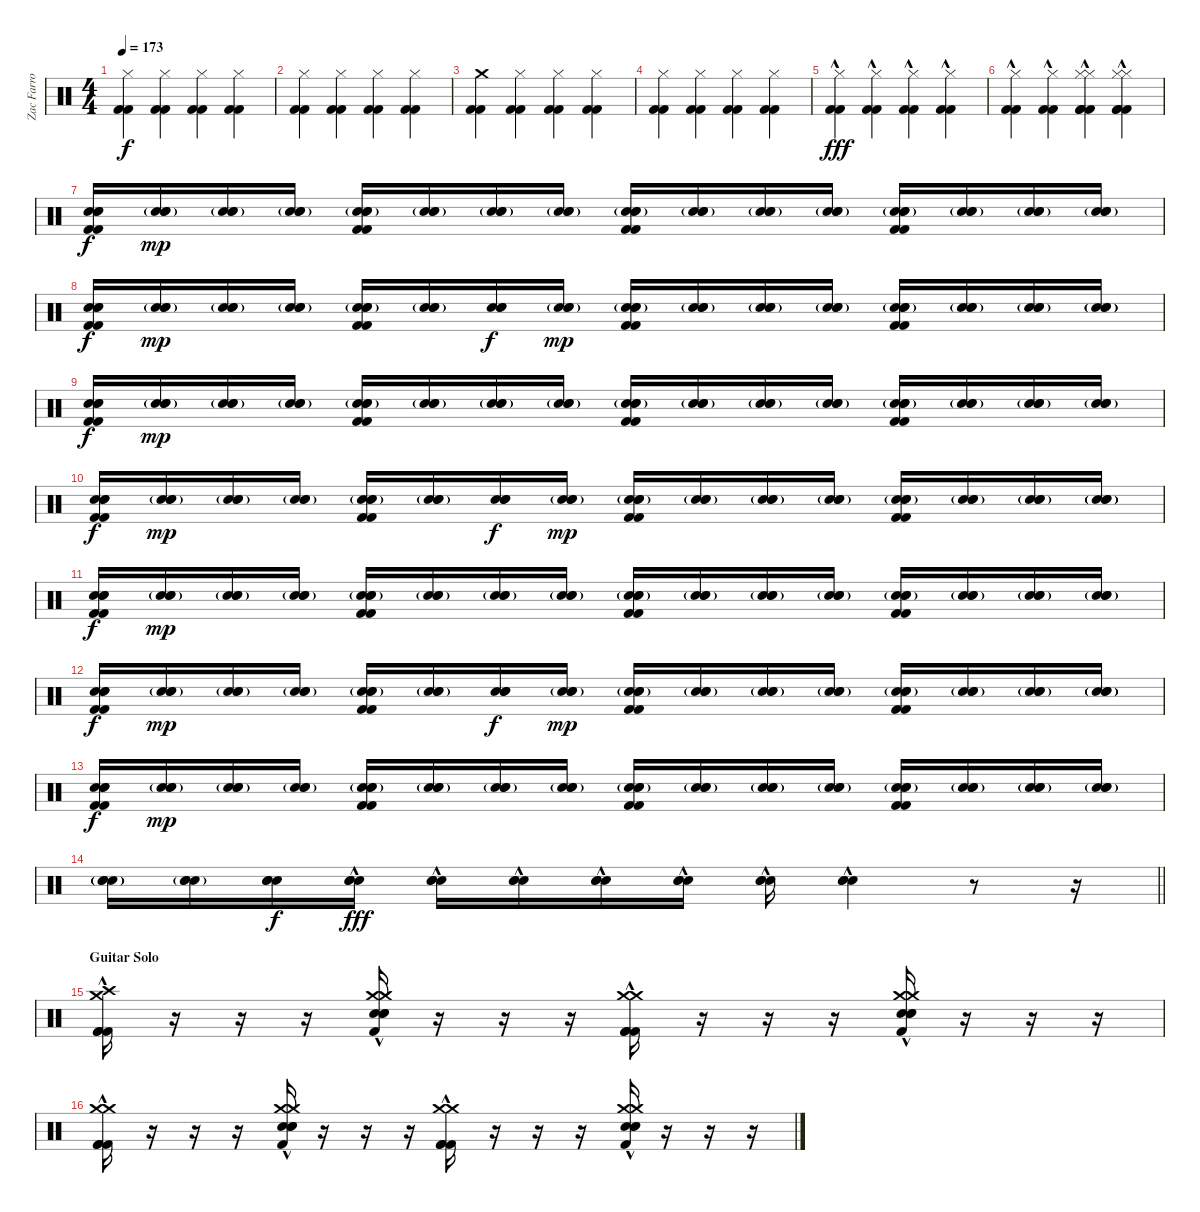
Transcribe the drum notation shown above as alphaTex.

\track ("Zac Farro" "Zac Farro") {instrument percussion}
\staff {score}
\articulation defaults
\ts (4 4)
\tempo 173
\clef neutral
\ks c
("Hi-Hat (closed)" "Kick (hit) 2" "Kick (hit) 2").4{dy f} ("Hi-Hat (closed)" "Kick (hit) 2" "Kick (hit) 2").4 ("Hi-Hat (closed)" "Kick (hit) 2" "Kick (hit) 2").4 ("Hi-Hat (closed)" "Kick (hit) 2" "Kick (hit) 2").4 |
("Hi-Hat (closed)" "Kick (hit) 2" "Kick (hit) 2").4 ("Hi-Hat (closed)" "Kick (hit) 2" "Kick (hit) 2").4 ("Hi-Hat (closed)" "Kick (hit) 2" "Kick (hit) 2").4 ("Hi-Hat (closed)" "Kick (hit) 2" "Kick (hit) 2").4 |
("Crash medium (hit)" "Kick (hit) 2" "Kick (hit) 2").4 ("Hi-Hat (closed)" "Kick (hit) 2" "Kick (hit) 2").4 ("Hi-Hat (closed)" "Kick (hit) 2" "Kick (hit) 2").4 ("Hi-Hat (closed)" "Kick (hit) 2" "Kick (hit) 2").4 |
("Hi-Hat (closed)" "Kick (hit) 2" "Kick (hit) 2").4 ("Hi-Hat (closed)" "Kick (hit) 2" "Kick (hit) 2").4 ("Hi-Hat (closed)" "Kick (hit) 2" "Kick (hit) 2").4 ("Hi-Hat (closed)" "Kick (hit) 2" "Kick (hit) 2").4 |
("Hi-Hat (closed)"{hac} "Kick (hit) 2" "Kick (hit) 2").4{dy fff} ("Hi-Hat (closed)"{hac} "Kick (hit) 2" "Kick (hit) 2").4 ("Hi-Hat (closed)"{hac} "Kick (hit) 2" "Kick (hit) 2"{hac}).4{volume 16} ("Hi-Hat (closed)"{hac} "Kick (hit) 2"{hac} "Kick (hit) 2"{hac}).4 |
("Hi-Hat (closed)"{hac} "Kick (hit) 2"{hac} "Kick (hit) 2"{hac}).4 ("Hi-Hat (closed)"{hac} "Kick (hit) 2"{hac} "Kick (hit) 2"{hac}).4 ("Hi-Hat (closed)"{hac} "Hi-Hat (closed)"{hac} "Kick (hit) 2" "Kick (hit) 2"{hac} "Kick (hit) 2"{hac}).4 ("Hi-Hat (closed)"{hac} "Hi-Hat (closed)"{hac} "Kick (hit) 2"{hac} "Kick (hit) 2"{hac} "Kick (hit) 2"{hac}).4 |
("Electric Snare (hit)" "Electric Snare (hit)" "Snare (hit) 2" "Kick (hit) 2" "Kick (hit) 2").16{dy f} ("Electric Snare (hit)"{g} "Electric Snare (hit)"{g} "Snare (hit) 2"{g}).16{dy mp} ("Electric Snare (hit)"{g} "Electric Snare (hit)"{g} "Snare (hit) 2"{g}).16 ("Electric Snare (hit)"{g} "Electric Snare (hit)"{g} "Snare (hit) 2"{g}).16 ("Electric Snare (hit)"{g} "Electric Snare (hit)"{g} "Snare (hit) 2"{g} "Kick (hit) 2" "Kick (hit) 2").16 ("Electric Snare (hit)"{g} "Electric Snare (hit)"{g} "Snare (hit) 2"{g}).16 ("Electric Snare (hit)"{g} "Electric Snare (hit)"{g} "Snare (hit) 2"{g}).16 ("Electric Snare (hit)"{g} "Electric Snare (hit)"{g} "Snare (hit) 2"{g}).16 ("Electric Snare (hit)"{g} "Electric Snare (hit)"{g} "Snare (hit) 2"{g} "Kick (hit) 2" "Kick (hit) 2").16 ("Electric Snare (hit)"{g} "Electric Snare (hit)"{g} "Snare (hit) 2"{g}).16 ("Electric Snare (hit)"{g} "Electric Snare (hit)"{g} "Snare (hit) 2"{g}).16 ("Electric Snare (hit)"{g} "Electric Snare (hit)"{g} "Snare (hit) 2"{g}).16 ("Electric Snare (hit)"{g} "Electric Snare (hit)"{g} "Snare (hit) 2"{g} "Kick (hit) 2" "Kick (hit) 2").16 ("Electric Snare (hit)"{g} "Electric Snare (hit)"{g} "Snare (hit) 2"{g}).16 ("Electric Snare (hit)"{g} "Electric Snare (hit)"{g} "Snare (hit) 2"{g}).16 ("Electric Snare (hit)"{g} "Electric Snare (hit)"{g} "Snare (hit) 2"{g}).16 |
("Electric Snare (hit)" "Electric Snare (hit)" "Snare (hit) 2" "Kick (hit) 2" "Kick (hit) 2").16{dy f} ("Electric Snare (hit)"{g} "Electric Snare (hit)"{g} "Snare (hit) 2"{g}).16{dy mp} ("Electric Snare (hit)"{g} "Electric Snare (hit)"{g} "Snare (hit) 2"{g}).16 ("Electric Snare (hit)" "Electric Snare (hit)"{g} "Snare (hit) 2").16 ("Electric Snare (hit)"{g} "Electric Snare (hit)"{g} "Snare (hit) 2"{g} "Kick (hit) 2" "Kick (hit) 2").16 ("Electric Snare (hit)"{g} "Electric Snare (hit)"{g} "Snare (hit) 2"{g}).16 ("Electric Snare (hit)" "Electric Snare (hit)" "Snare (hit) 2").16{dy f} ("Electric Snare (hit)"{g} "Electric Snare (hit)"{g} "Snare (hit) 2"{g}).16{dy mp} ("Electric Snare (hit)"{g} "Electric Snare (hit)"{g} "Snare (hit) 2"{g} "Kick (hit) 2" "Kick (hit) 2").16 ("Electric Snare (hit)"{g} "Electric Snare (hit)"{g} "Snare (hit) 2"{g}).16 ("Electric Snare (hit)"{g} "Electric Snare (hit)"{g} "Snare (hit) 2"{g}).16 ("Electric Snare (hit)"{g} "Electric Snare (hit)"{g} "Snare (hit) 2"{g}).16 ("Electric Snare (hit)"{g} "Electric Snare (hit)"{g} "Snare (hit) 2"{g} "Kick (hit) 2" "Kick (hit) 2").16 ("Electric Snare (hit)" "Electric Snare (hit)"{g} "Snare (hit) 2"{g}).16 ("Electric Snare (hit)" "Electric Snare (hit)"{g} "Snare (hit) 2").16 ("Electric Snare (hit)"{g} "Electric Snare (hit)" "Snare (hit) 2"{g}).16 |
("Electric Snare (hit)" "Electric Snare (hit)" "Snare (hit) 2" "Kick (hit) 2" "Kick (hit) 2").16{dy f} ("Electric Snare (hit)"{g} "Electric Snare (hit)"{g} "Snare (hit) 2"{g}).16{dy mp} ("Electric Snare (hit)"{g} "Electric Snare (hit)"{g} "Snare (hit) 2"{g}).16 ("Electric Snare (hit)"{g} "Electric Snare (hit)"{g} "Snare (hit) 2"{g}).16 ("Electric Snare (hit)"{g} "Electric Snare (hit)"{g} "Snare (hit) 2"{g} "Kick (hit) 2" "Kick (hit) 2").16 ("Electric Snare (hit)"{g} "Electric Snare (hit)"{g} "Snare (hit) 2"{g}).16 ("Electric Snare (hit)"{g} "Electric Snare (hit)"{g} "Snare (hit) 2"{g}).16 ("Electric Snare (hit)"{g} "Electric Snare (hit)"{g} "Snare (hit) 2"{g}).16 ("Electric Snare (hit)"{g} "Electric Snare (hit)"{g} "Snare (hit) 2"{g} "Kick (hit) 2" "Kick (hit) 2").16 ("Electric Snare (hit)"{g} "Electric Snare (hit)"{g} "Snare (hit) 2"{g}).16 ("Electric Snare (hit)"{g} "Electric Snare (hit)"{g} "Snare (hit) 2"{g}).16 ("Electric Snare (hit)"{g} "Electric Snare (hit)"{g} "Snare (hit) 2"{g}).16 ("Electric Snare (hit)"{g} "Electric Snare (hit)"{g} "Snare (hit) 2"{g} "Kick (hit) 2" "Kick (hit) 2").16 ("Electric Snare (hit)"{g} "Electric Snare (hit)"{g} "Snare (hit) 2"{g}).16 ("Electric Snare (hit)"{g} "Electric Snare (hit)"{g} "Snare (hit) 2"{g}).16 ("Electric Snare (hit)"{g} "Electric Snare (hit)"{g} "Snare (hit) 2"{g}).16 |
("Electric Snare (hit)" "Electric Snare (hit)" "Snare (hit) 2" "Kick (hit) 2" "Kick (hit) 2").16{dy f} ("Electric Snare (hit)"{g} "Electric Snare (hit)"{g} "Snare (hit) 2"{g}).16{dy mp} ("Electric Snare (hit)"{g} "Electric Snare (hit)"{g} "Snare (hit) 2"{g}).16 ("Electric Snare (hit)" "Electric Snare (hit)"{g} "Snare (hit) 2").16 ("Electric Snare (hit)"{g} "Electric Snare (hit)"{g} "Snare (hit) 2"{g} "Kick (hit) 2" "Kick (hit) 2").16 ("Electric Snare (hit)"{g} "Electric Snare (hit)"{g} "Snare (hit) 2"{g}).16 ("Electric Snare (hit)" "Electric Snare (hit)" "Snare (hit) 2").16{dy f} ("Electric Snare (hit)"{g} "Electric Snare (hit)"{g} "Snare (hit) 2"{g}).16{dy mp} ("Electric Snare (hit)"{g} "Electric Snare (hit)"{g} "Snare (hit) 2"{g} "Kick (hit) 2" "Kick (hit) 2").16 ("Electric Snare (hit)"{g} "Electric Snare (hit)"{g} "Snare (hit) 2"{g}).16 ("Electric Snare (hit)"{g} "Electric Snare (hit)"{g} "Snare (hit) 2"{g}).16 ("Electric Snare (hit)"{g} "Electric Snare (hit)"{g} "Snare (hit) 2"{g}).16 ("Electric Snare (hit)"{g} "Electric Snare (hit)"{g} "Snare (hit) 2"{g} "Kick (hit) 2" "Kick (hit) 2").16 ("Electric Snare (hit)" "Electric Snare (hit)"{g} "Snare (hit) 2"{g}).16 ("Electric Snare (hit)" "Electric Snare (hit)"{g} "Snare (hit) 2").16 ("Electric Snare (hit)"{g} "Electric Snare (hit)" "Snare (hit) 2"{g}).16 |
("Electric Snare (hit)" "Electric Snare (hit)" "Snare (hit) 2" "Kick (hit) 2" "Kick (hit) 2").16{dy f} ("Electric Snare (hit)"{g} "Electric Snare (hit)"{g} "Snare (hit) 2"{g}).16{dy mp} ("Electric Snare (hit)"{g} "Electric Snare (hit)"{g} "Snare (hit) 2"{g}).16 ("Electric Snare (hit)"{g} "Electric Snare (hit)"{g} "Snare (hit) 2"{g}).16 ("Electric Snare (hit)"{g} "Electric Snare (hit)"{g} "Snare (hit) 2"{g} "Kick (hit) 2" "Kick (hit) 2").16 ("Electric Snare (hit)"{g} "Electric Snare (hit)"{g} "Snare (hit) 2"{g}).16 ("Electric Snare (hit)"{g} "Electric Snare (hit)"{g} "Snare (hit) 2"{g}).16 ("Electric Snare (hit)"{g} "Electric Snare (hit)"{g} "Snare (hit) 2"{g}).16 ("Electric Snare (hit)"{g} "Electric Snare (hit)"{g} "Snare (hit) 2"{g} "Kick (hit) 2" "Kick (hit) 2").16 ("Electric Snare (hit)"{g} "Electric Snare (hit)"{g} "Snare (hit) 2"{g}).16 ("Electric Snare (hit)"{g} "Electric Snare (hit)"{g} "Snare (hit) 2"{g}).16 ("Electric Snare (hit)"{g} "Electric Snare (hit)"{g} "Snare (hit) 2"{g}).16 ("Electric Snare (hit)"{g} "Electric Snare (hit)"{g} "Snare (hit) 2"{g} "Kick (hit) 2" "Kick (hit) 2").16 ("Electric Snare (hit)"{g} "Electric Snare (hit)"{g} "Snare (hit) 2"{g}).16 ("Electric Snare (hit)"{g} "Electric Snare (hit)"{g} "Snare (hit) 2"{g}).16 ("Electric Snare (hit)"{g} "Electric Snare (hit)"{g} "Snare (hit) 2"{g}).16 |
("Electric Snare (hit)" "Electric Snare (hit)" "Snare (hit) 2" "Kick (hit) 2" "Kick (hit) 2").16{dy f} ("Electric Snare (hit)"{g} "Electric Snare (hit)"{g} "Snare (hit) 2"{g}).16{dy mp} ("Electric Snare (hit)"{g} "Electric Snare (hit)"{g} "Snare (hit) 2"{g}).16 ("Electric Snare (hit)" "Electric Snare (hit)"{g} "Snare (hit) 2").16 ("Electric Snare (hit)"{g} "Electric Snare (hit)"{g} "Snare (hit) 2"{g} "Kick (hit) 2" "Kick (hit) 2").16 ("Electric Snare (hit)"{g} "Electric Snare (hit)"{g} "Snare (hit) 2"{g}).16 ("Electric Snare (hit)" "Electric Snare (hit)" "Snare (hit) 2").16{dy f} ("Electric Snare (hit)"{g} "Electric Snare (hit)"{g} "Snare (hit) 2"{g}).16{dy mp} ("Electric Snare (hit)"{g} "Electric Snare (hit)"{g} "Snare (hit) 2"{g} "Kick (hit) 2" "Kick (hit) 2").16 ("Electric Snare (hit)"{g} "Electric Snare (hit)"{g} "Snare (hit) 2"{g}).16 ("Electric Snare (hit)"{g} "Electric Snare (hit)"{g} "Snare (hit) 2"{g}).16 ("Electric Snare (hit)"{g} "Electric Snare (hit)"{g} "Snare (hit) 2"{g}).16 ("Electric Snare (hit)"{g} "Electric Snare (hit)"{g} "Snare (hit) 2"{g} "Kick (hit) 2" "Kick (hit) 2").16 ("Electric Snare (hit)" "Electric Snare (hit)"{g} "Snare (hit) 2"{g}).16 ("Electric Snare (hit)" "Electric Snare (hit)"{g} "Snare (hit) 2").16 ("Electric Snare (hit)"{g} "Electric Snare (hit)" "Snare (hit) 2"{g}).16 |
("Electric Snare (hit)" "Electric Snare (hit)" "Snare (hit) 2" "Kick (hit) 2" "Kick (hit) 2").16{dy f} ("Electric Snare (hit)"{g} "Electric Snare (hit)"{g} "Snare (hit) 2"{g}).16{dy mp} ("Electric Snare (hit)"{g} "Electric Snare (hit)"{g} "Snare (hit) 2"{g}).16 ("Electric Snare (hit)"{g} "Electric Snare (hit)"{g} "Snare (hit) 2"{g}).16 ("Electric Snare (hit)"{g} "Electric Snare (hit)"{g} "Snare (hit) 2"{g} "Kick (hit) 2" "Kick (hit) 2").16 ("Electric Snare (hit)"{g} "Electric Snare (hit)"{g} "Snare (hit) 2"{g}).16 ("Electric Snare (hit)"{g} "Electric Snare (hit)"{g} "Snare (hit) 2"{g}).16 ("Electric Snare (hit)"{g} "Electric Snare (hit)"{g} "Snare (hit) 2"{g}).16 ("Electric Snare (hit)"{g} "Electric Snare (hit)"{g} "Snare (hit) 2"{g} "Kick (hit) 2" "Kick (hit) 2").16 ("Electric Snare (hit)"{g} "Electric Snare (hit)"{g} "Snare (hit) 2"{g}).16 ("Electric Snare (hit)"{g} "Electric Snare (hit)"{g} "Snare (hit) 2"{g}).16 ("Electric Snare (hit)"{g} "Electric Snare (hit)"{g} "Snare (hit) 2"{g}).16 ("Electric Snare (hit)"{g} "Electric Snare (hit)"{g} "Snare (hit) 2"{g} "Kick (hit) 2" "Kick (hit) 2").16 ("Electric Snare (hit)"{g} "Electric Snare (hit)"{g} "Snare (hit) 2"{g}).16 ("Electric Snare (hit)"{g} "Electric Snare (hit)"{g} "Snare (hit) 2"{g}).16 ("Electric Snare (hit)"{g} "Electric Snare (hit)"{g} "Snare (hit) 2"{g}).16 |
\barLineRight lightlight
("Electric Snare (hit)"{g} "Electric Snare (hit)" "Snare (hit) 2"{g}).16 ("Electric Snare (hit)"{g} "Electric Snare (hit)" "Snare (hit) 2").16 ("Electric Snare (hit)" "Electric Snare (hit)" "Snare (hit) 2").16{dy f} ("Electric Snare (hit)" "Electric Snare (hit)" "Snare (hit) 2"{hac}).16{dy fff} ("Electric Snare (hit)" "Electric Snare (hit)" "Snare (hit) 2"{hac}).16 ("Electric Snare (hit)" "Electric Snare (hit)" "Snare (hit) 2"{hac}).16 ("Electric Snare (hit)" "Electric Snare (hit)" "Snare (hit) 2"{hac}).16 ("Electric Snare (hit)" "Electric Snare (hit)" "Snare (hit) 2"{hac}).16 ("Electric Snare (hit)"{hac} "Electric Snare (hit)"{hac} "Snare (hit) 2"{hac}).16 ("Electric Snare (hit)"{hac} "Electric Snare (hit)"{hac} "Snare (hit) 2"{hac}).4 r.8 r.16 |
\section ("" "Guitar Solo")
("Crash high (hit)" "Crash medium (hit)" "Kick (hit) 2" "Kick (hit) 2"{hac} "Kick (hit) 2").16 r.16 r.16 r.16 ("Crash medium (hit)" "Crash medium (hit)" "Electric Snare (hit)" "Electric Snare (hit)" "Snare (hit) 2" "Kick (hit) 2"{hac}).16 r.16 r.16 r.16 ("Crash medium (hit)" "Crash medium (hit)" "Kick (hit) 2" "Kick (hit) 2" "Kick (hit) 2"{hac}).16 r.16 r.16 r.16 ("Crash medium (hit)" "Crash medium (hit)" "Electric Snare (hit)" "Electric Snare (hit)" "Snare (hit) 2" "Kick (hit) 2"{hac}).16 r.16 r.16 r.16 |
("Crash medium (hit)" "Crash medium (hit)" "Kick (hit) 2" "Kick (hit) 2"{hac} "Kick (hit) 2").16 r.16 r.16 r.16 ("Crash medium (hit)" "Crash medium (hit)" "Electric Snare (hit)" "Electric Snare (hit)" "Snare (hit) 2" "Kick (hit) 2"{hac}).16 r.16 r.16 r.16 ("Crash medium (hit)" "Crash medium (hit)" "Kick (hit) 2" "Kick (hit) 2" "Kick (hit) 2"{hac}).16 r.16 r.16 r.16 ("Crash medium (hit)" "Crash medium (hit)" "Electric Snare (hit)" "Electric Snare (hit)" "Snare (hit) 2" "Kick (hit) 2"{hac}).16 r.16 r.16 r.16
